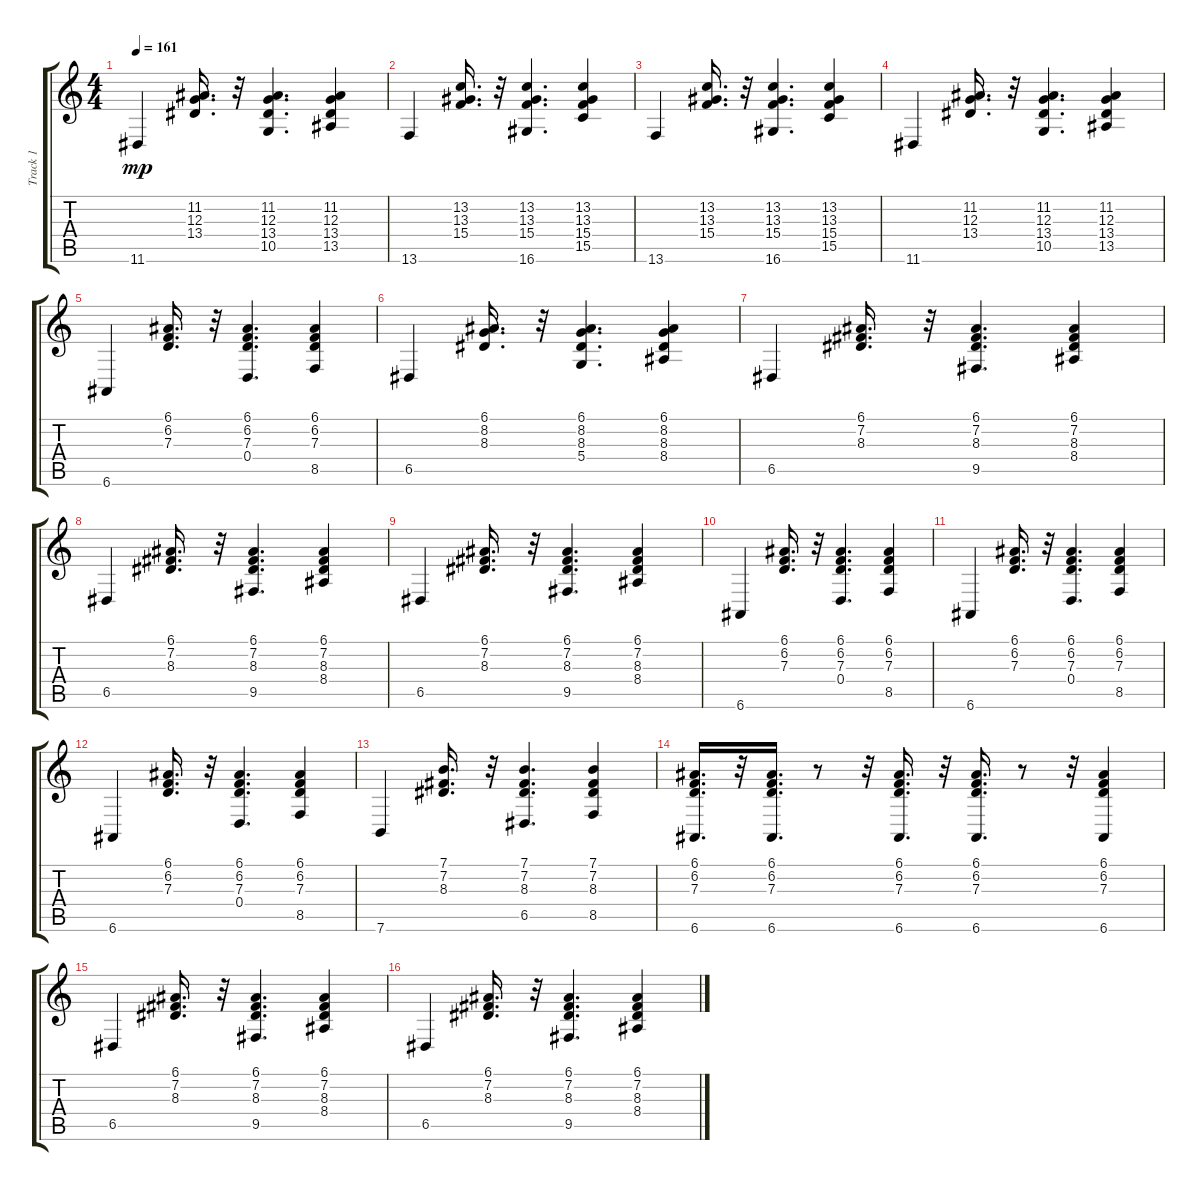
\track ("Track 1" "Track 1") {instrument acousticgrandpiano}
\staff {score tabs}
\tuning (E4 B3 G3 D3 A2 E2) {hide}
\ts (4 4)
\tempo 161
\clef g2
\ks c
11.6.4{dy mp} (11.2 12.3 13.4).16{d} r.32 (11.2 12.3 13.4 10.5).4{d} (11.2 12.3 13.4 13.5).4 |
13.6.4 (13.2 13.3 15.4).16{d} r.32 (13.2 13.3 15.4 16.6).4{d} (13.2 13.3 15.4 15.5).4 |
13.6.4 (13.2 13.3 15.4).16{d} r.32 (13.2 13.3 15.4 16.6).4{d} (13.2 13.3 15.4 15.5).4 |
11.6.4 (11.2 12.3 13.4).16{d} r.32 (11.2 12.3 13.4 10.5).4{d} (11.2 12.3 13.4 13.5).4 |
6.6.4 (6.1 6.2 7.3).16{d} r.32 (6.1 6.2 7.3 0.4).4{d} (6.1 6.2 7.3 8.5).4 |
6.5.4 (6.1 8.2 8.3).16{d} r.32 (6.1 8.2 8.3 5.4).4{d} (6.1 8.2 8.3 8.4).4 |
6.5.4 (6.1 7.2 8.3).16{d} r.32 (6.1 7.2 8.3 9.5).4{d} (6.1 7.2 8.3 8.4).4 |
6.5.4 (6.1 7.2 8.3).16{d} r.32 (6.1 7.2 8.3 9.5).4{d} (6.1 7.2 8.3 8.4).4 |
6.5.4 (6.1 7.2 8.3).16{d} r.32 (6.1 7.2 8.3 9.5).4{d} (6.1 7.2 8.3 8.4).4 |
6.6.4 (6.1 6.2 7.3).16{d} r.32 (6.1 6.2 7.3 0.4).4{d} (6.1 6.2 7.3 8.5).4 |
6.6.4 (6.1 6.2 7.3).16{d} r.32 (6.1 6.2 7.3 0.4).4{d} (6.1 6.2 7.3 8.5).4 |
6.6.4 (6.1 6.2 7.3).16{d} r.32 (6.1 6.2 7.3 0.4).4{d} (6.1 6.2 7.3 8.5).4 |
7.6.4 (7.1 7.2 8.3).16{d} r.32 (7.1 7.2 8.3 6.5).4{d} (7.1 7.2 8.3 8.5).4 |
(6.1 6.2 7.3 6.6).16{d} r.32 (6.1 6.2 7.3 6.6).16{d} r.8 r.32 (6.1 6.2 7.3 6.6).16{d} r.32 (6.1 6.2 7.3 6.6).16{d} r.8 r.32 (6.1 6.2 7.3 6.6).4 |
6.5.4 (6.1 7.2 8.3).16{d} r.32 (6.1 7.2 8.3 9.5).4{d} (6.1 7.2 8.3 8.4).4 |
6.5.4 (6.1 7.2 8.3).16{d} r.32 (6.1 7.2 8.3 9.5).4{d} (6.1 7.2 8.3 8.4).4
